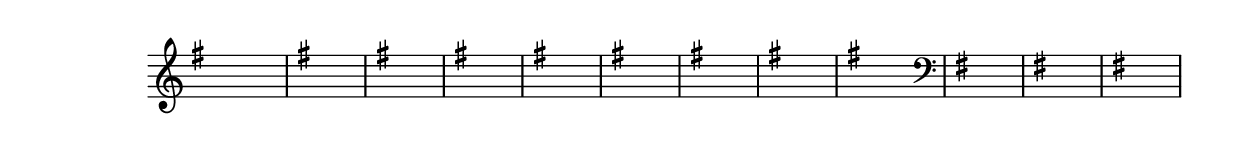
\version "2.16.0"

%%\header { texidoc="1 - armadura"}

\relative c'' {
  \override Staff.TimeSignature #'transparent = ##t
  \override Score.BarNumber #'transparent = ##t
  \override Score.RehearsalMark #'font-size = #-2

  %% CLARINETE
  \tag #'cl {
    \key g \major
    s1
  }
  %% FLAUTA
  \tag #'fl {
    \key g \major
    s
  }
  %% OBOÉ
  \tag #'ob {
    \key g \major
    s
  }
  %% SAX ALTO
  \tag #'saxa {
    \key g \major
    s
  }
  %% SAX TENOR
  \tag #'saxt {
    \key g \major
    s
  }
  %% SAX GENES
  \tag #'saxg {
    \key g \major
    s
  }
  %% TROMPETE
  \tag #'tpt {
    \key g \major
    s
  }
  %% TROMPA
  \tag #'tpa {
    \key g \major
    s
  }
  %% TROMPA OP
  \tag #'tpaop {
    \key g \major
    s
  }
  %% TROMBONE
  \tag #'tbn {
    \clef bass
    \key g \major
    s
  }
  %% TUBA MIB
  \tag #'tbamib {
    \clef bass
    \key g \major
    s
  }
  %% TUBA SIB
  \tag #'tbasib {
    \clef bass
    \key g \major
    s
  }

  %% END DOCUMENT
}
